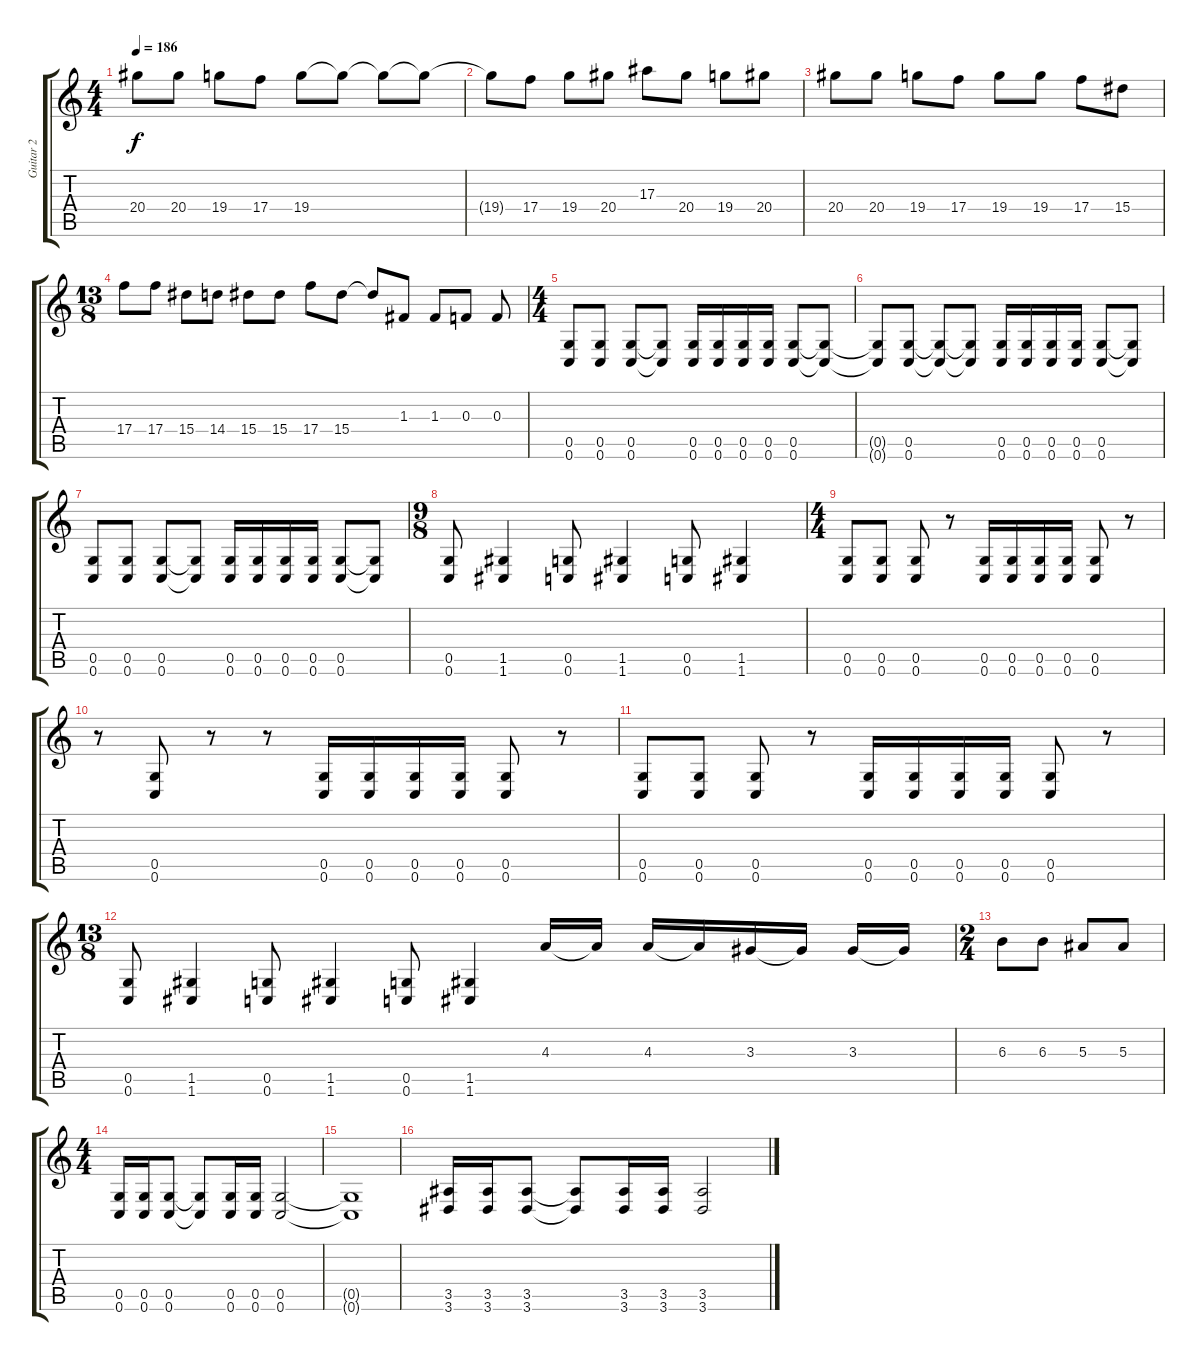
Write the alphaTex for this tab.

\track ("Guitar 2" "Guitar 2") {instrument distortionguitar}
\staff {score tabs}
\tuning (D4 A3 F3 C3 G2 C2) {hide}
\ts (4 4)
\tempo 186
\clef g2
\ks c
20.4.8{dy f} 20.4.8 19.4.8 17.4.8 19.4.8 19.4{t}.8 19.4{t}.8 19.4{t}.8 |
19.4{t}.8 17.4.8 19.4.8 20.4.8 17.3.8 20.4.8 19.4.8 20.4.8 |
20.4.8 20.4.8 19.4.8 17.4.8 19.4.8 19.4.8 17.4.8 15.4.8 |
\ts (13 8)
17.4.8 17.4.8 15.4.8 14.4.8 15.4.8 15.4.8 17.4.8 15.4.8 15.4{t}.8 1.3.8 1.3.8 0.3.8 0.3.8 |
\ts (4 4)
(0.5 0.6).8 (0.5 0.6).8 (0.5 0.6).8 (0.5{t} 0.6{t}).8 (0.5 0.6).16 (0.5 0.6).16 (0.5 0.6).16 (0.5 0.6).16 (0.5 0.6).8 (0.5{t} 0.6{t}).8 |
(0.5{t} 0.6{t}).8 (0.5 0.6).8 (0.5{t} 0.6{t}).8 (0.5{t} 0.6{t}).8 (0.5 0.6).16 (0.5 0.6).16 (0.5 0.6).16 (0.5 0.6).16 (0.5 0.6).8 (0.5{t} 0.6{t}).8 |
(0.5 0.6).8 (0.5 0.6).8 (0.5 0.6).8 (0.5{t} 0.6{t}).8 (0.5 0.6).16 (0.5 0.6).16 (0.5 0.6).16 (0.5 0.6).16 (0.5 0.6).8 (0.5{t} 0.6{t}).8 |
\ts (9 8)
(0.5 0.6).8 (1.5 1.6).4 (0.5 0.6).8 (1.5 1.6).4 (0.5 0.6).8 (1.5 1.6).4 |
\ts (4 4)
(0.5 0.6).8 (0.5 0.6).8 (0.5 0.6).8 r.8 (0.5 0.6).16 (0.5 0.6).16 (0.5 0.6).16 (0.5 0.6).16 (0.5 0.6).8 r.8 |
r.8 (0.5 0.6).8 r.8 r.8 (0.5 0.6).16 (0.5 0.6).16 (0.5 0.6).16 (0.5 0.6).16 (0.5 0.6).8 r.8 |
(0.5 0.6).8 (0.5 0.6).8 (0.5 0.6).8 r.8 (0.5 0.6).16 (0.5 0.6).16 (0.5 0.6).16 (0.5 0.6).16 (0.5 0.6).8 r.8 |
\ts (13 8)
(0.5 0.6).8 (1.5 1.6).4 (0.5 0.6).8 (1.5 1.6).4 (0.5 0.6).8 (1.5 1.6).4 4.3.16 4.3{t}.16 4.3.16 4.3{t}.16 3.3.16 3.3{t}.16 3.3.16 3.3{t}.16 |
\ts (2 4)
6.3.8 6.3.8 5.3.8 5.3.8 |
\ts (4 4)
(0.5 0.6).16 (0.5 0.6).16 (0.5 0.6).8 (0.5{t} 0.6{t}).8 (0.5 0.6).16 (0.5 0.6).16 (0.5 0.6).2 |
(0.5{t} 0.6{t}).1 |
(3.5 3.6).16 (3.5 3.6).16 (3.5 3.6).8 (3.5{t} 3.6{t}).8 (3.5 3.6).16 (3.5 3.6).16 (3.5 3.6).2
